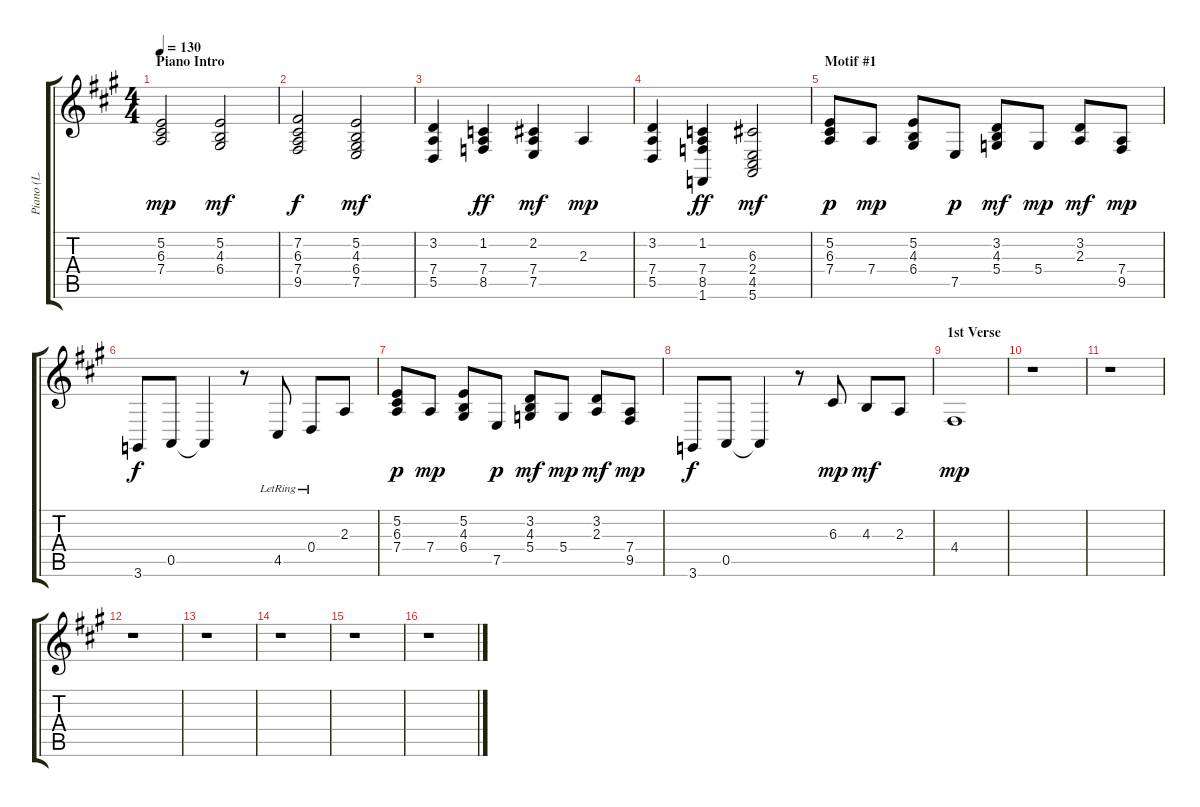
\track ("Piano (L. Hand)" "Piano (L. ") {instrument acousticgrandpiano}
\staff {score tabs}
\tuning (E4 B3 G3 D3 A2 E2) {hide}
\ts (4 4)
\section ("" "Piano Intro")
\tempo 130
\clef g2
\ks a
(5.2 6.3 7.4).2{dy mp instrument acousticgrandpiano} (5.2 4.3 6.4).2{dy mf} |
(7.2 6.3 7.4 9.5).2{dy f} (5.2 4.3 6.4 7.5).2{dy mf} |
(3.2 7.4 5.5).4 (1.2 7.4 8.5).4{dy ff} (2.2 7.4 7.5).4{dy mf} 2.3.4{dy mp} |
(3.2 7.4 5.5).4 (1.2 7.4 8.5 1.6).4{dy ff} (6.3 2.4 4.5 5.6).2{dy mf} |
\section ("" "Motif #1")
(5.2 6.3 7.4).8{dy p} 7.4.8{dy mp} (5.2 4.3 6.4).8 7.5.8{dy p} (3.2 4.3 5.4).8{dy mf} 5.4.8{dy mp} (3.2 2.3).8{dy mf} (7.4 9.5).8{dy mp} |
3.6.8{dy f} 0.5.8 0.5{t}.4 r.8 4.5{lr}.8 0.4{lr}.8 2.3.8 |
(5.2 6.3 7.4).8{dy p} 7.4.8{dy mp} (5.2 4.3 6.4).8 7.5.8{dy p} (3.2 4.3 5.4).8{dy mf} 5.4.8{dy mp} (3.2 2.3).8{dy mf} (7.4 9.5).8{dy mp} |
3.6.8{dy f} 0.5.8 0.5{t}.4 r.8 6.3.8{dy mp} 4.3.8{dy mf} 2.3.8 |
\section ("" "1st Verse")
4.4.1{dy mp} |
r.1 |
r.1 |
r.1 |
r.1 |
r.1 |
r.1 |
r.1
